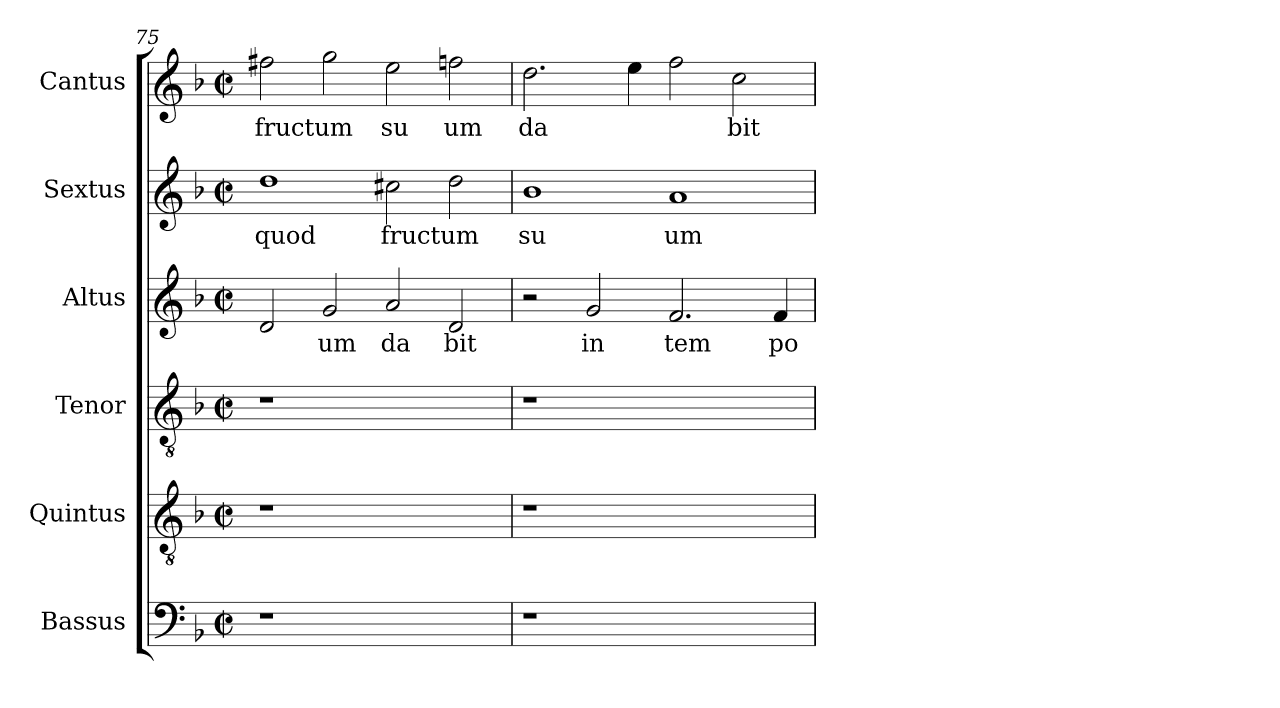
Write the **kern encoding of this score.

**kern	**kern	**kern	**kern	**text	**kern	**text	**kern	**text
*part6	*part5	*part4	*part3	*part3	*part2	*part2	*part1	*part1
*staff6	*staff5	*staff4	*staff3	*staff3	*staff2	*staff2	*staff1	*staff1
*I"Bassus	*I"Quintus	*I"Tenor	*I"Altus	*	*I"Sextus	*	*I"Cantus	*
*I'B	*I'Q	*I'T	*I'A	*	*I'S	*	*I'C	*
*clefF4	*clefGv2	*clefGv2	*clefG2	*	*clefG2	*	*clefG2	*
*k[b-]	*k[b-]	*k[b-]	*k[b-]	*	*k[b-]	*	*k[b-]	*
*F:	*F:	*F:	*F:	*	*F:	*	*F:	*
*M2/2	*M2/2	*M2/2	*M2/2	*	*M2/2	*	*M2/2	*
*met(c|)	*met(c|)	*met(c|)	*met(c|)	*	*met(c|)	*	*met(c|)	*
=75	=75	=75	=75	=75	=75	=75	=75	=75
!	!	!	!	!LO:LY:b:cj	!	!LO:LY:b:cj	!	!LO:LY:b:cj
1r	1r	1r	2d/	.	1dd	quod	2ff#X\	fructum
!	!	!	!	!LO:LY:b:cj	!	!	!	!LO:LY:b:cj
.	.	.	2g/	um	.	.	2gg\	.
!	!	!	!	!LO:LY:b:cj	!	!LO:LY:b:cj	!	!LO:LY:b:cj
1ryy	1ryy	1ryy	2a/	da	2cc#X\	fructum	2ee\	su
!	!	!	!	!LO:LY:b:cj	!	!LO:LY:b:cj	!	!LO:LY:b:cj
.	.	.	2d/	bit	2dd\	.	2ffn\	um
=76	=76	=76	=76	=76	=76	=76	=76	=76
!	!	!	!	!	!	!LO:LY:b:cj	!	!LO:LY:b:cj
1r	1r	1r	2r	.	1b-	su	2.dd\	da
!	!	!	!	!LO:LY:b:cj	!	!	!	!
.	.	.	2g/	in	.	.	.	.
!	!	!	!	!	!	!	!	!LO:LY:b:cj
.	.	.	.	.	.	.	4ee\	.
!	!	!	!	!LO:LY:b:cj	!	!LO:LY:b:cj	!	!LO:LY:b:cj
1ryy	1ryy	1ryy	2.f/	tem	1a	um	2ff\	.
!	!	!	!	!	!	!	!	!LO:LY:b:cj
.	.	.	.	.	.	.	2cc\	bit
!	!	!	!	!LO:LY:b:cj	!	!	!	!
.	.	.	4f/	po	.	.	.	.
=	=	=	=	=	=	=	=	=
*-	*-	*-	*-	*-	*-	*-	*-	*-
